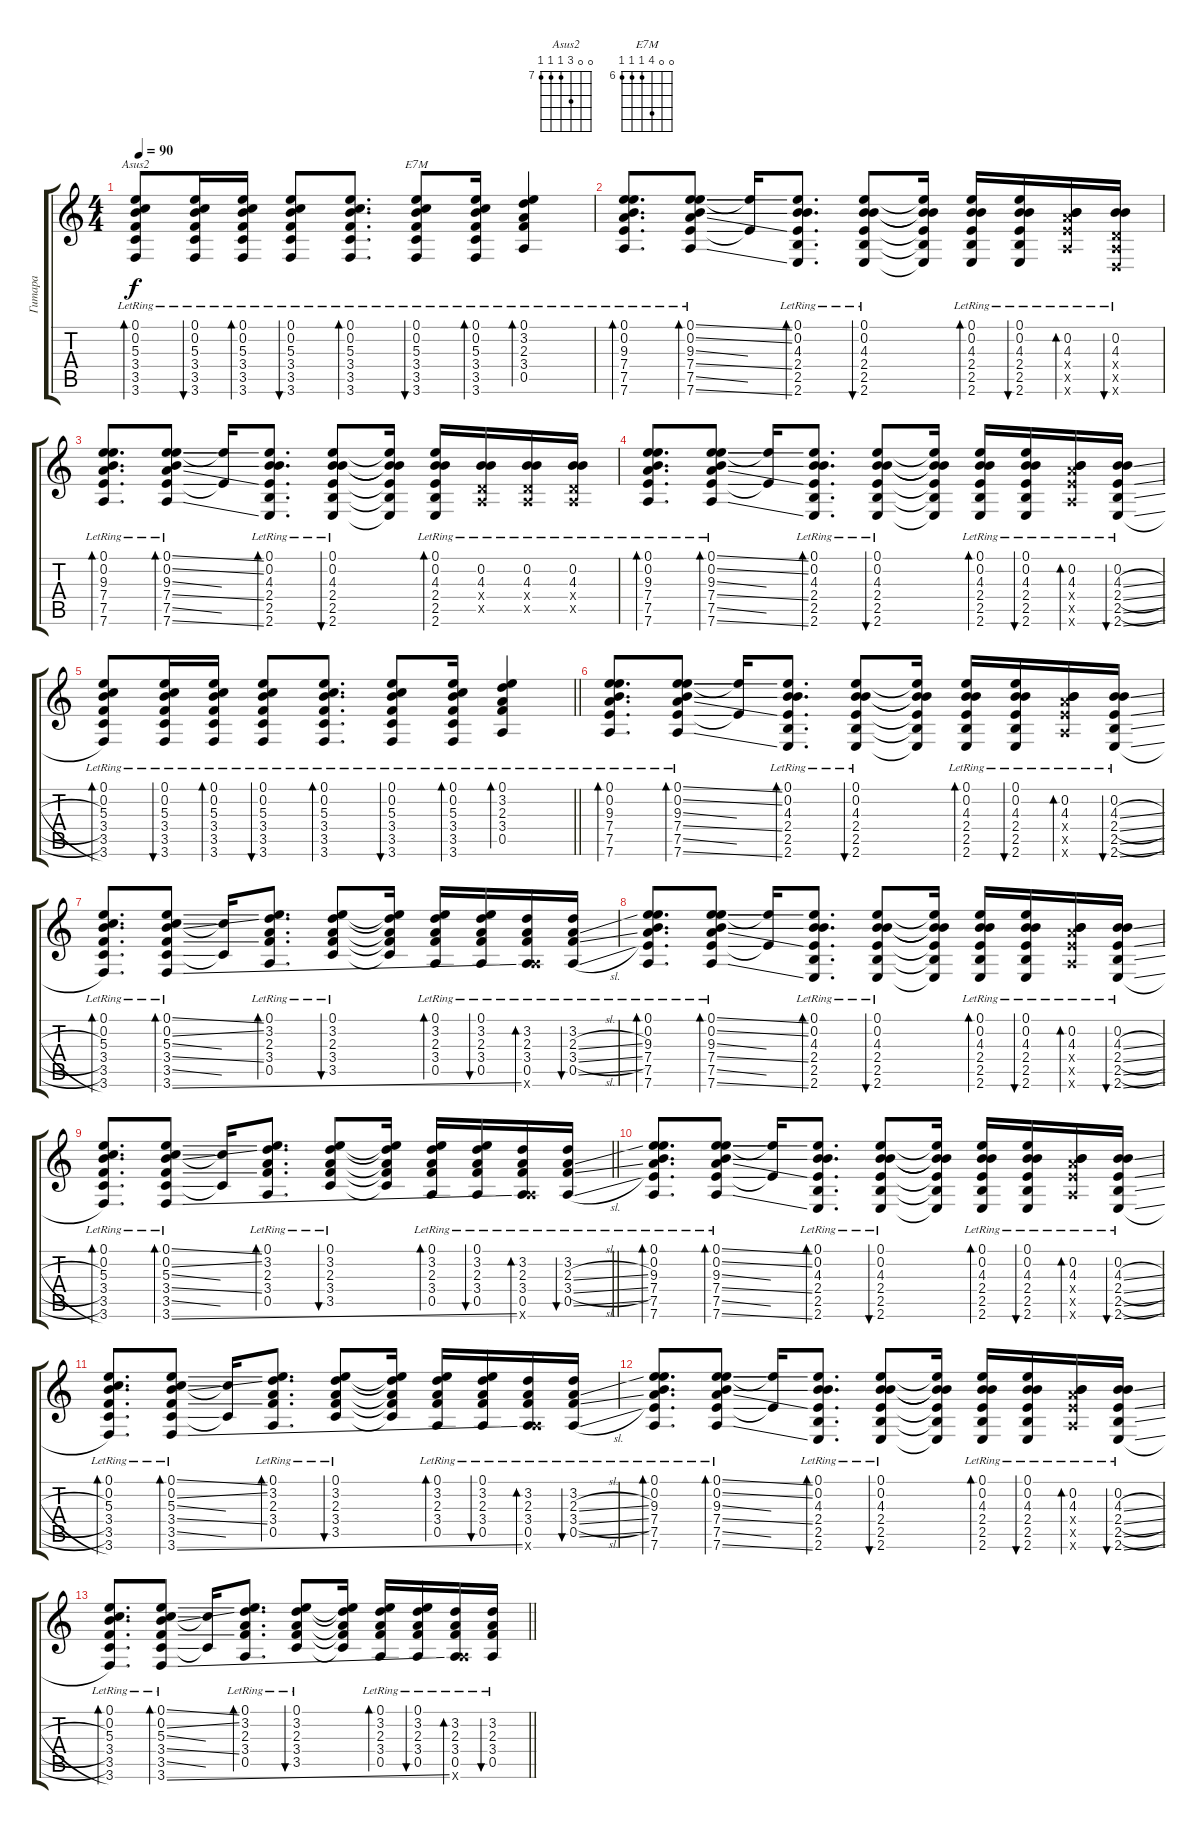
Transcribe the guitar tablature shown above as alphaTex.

\track ("Гитара" "Гитара") {instrument acousticguitarsteel}
\staff {score tabs}
\tuning (E4 B3 G3 D3 A2 D2) {hide}
\chord ("Asus2" 0 0 9 7 7 7) {firstfret 7}
\chord ("E7M" 0 0 9 6 6 6) {firstfret 6}
\ts (4 4)
\tempo 90
\clef g2
\ks c
(0.1{lr} 0.2{lr} 5.3{lr} 3.4{lr} 3.5{lr} 3.6{lr}).8{bd 60 ch "Asus2" dy f} (0.1{lr} 0.2{lr} 5.3{lr} 3.4{lr} 3.5{lr} 3.6{lr}).16{bu 60} (0.1{lr} 0.2{lr} 5.3{lr} 3.4{lr} 3.5{lr} 3.6{lr}).16{bd 60} (0.1{lr} 0.2{lr} 5.3{lr} 3.4{lr} 3.5{lr} 3.6{lr}).8{bu 60} (0.1{lr} 0.2{lr} 5.3{lr} 3.4{lr} 3.5{lr} 3.6{lr}).8{d bd 60} (0.1{lr} 0.2{lr} 5.3{lr} 3.4{lr} 3.5{lr} 3.6{lr}).8{bu 60 ch "E7M"} (0.1{lr} 0.2{lr} 5.3{lr} 3.4{lr} 3.5{lr} 3.6{lr}).16{bd 60} (0.1{lr} 3.2{lr} 2.3{lr} 3.4{lr} 0.5{lr}).4{bd 60} |
(0.1{lr} 0.2{lr} 9.3{lr} 7.4{lr} 7.5{lr} 7.6{lr}).8{d bd 60} (0.1{ss lr} 0.2{ss lr} 9.3{ss lr} 7.4{ss lr} 7.5{ss lr} 7.6{ss lr}).8{bd 60} (9.3{t} 7.5{t}).16 (0.1{lr} 0.2{lr} 4.3{lr} 2.4{lr} 2.5{lr} 2.6{lr}).8{d bd 60} (0.1{lr} 0.2{lr} 4.3{lr} 2.4{lr} 2.5{lr} 2.6{lr}).8{bu 60} (0.1{t} 0.2{t} 4.3{t} 2.4{t} 2.5{t} 2.6{t}).16 (0.1{lr} 0.2{lr} 4.3{lr} 2.4{lr} 2.5{lr} 2.6{lr}).16{bd 60} (0.1{lr} 0.2{lr} 4.3{lr} 2.4{lr} 2.5{lr} 2.6{lr}).16{bu 60} (0.2{lr} 4.3{lr} 7.4{x} 7.5{x} 7.6{x}).16{bd 60} (0.2{lr} 4.3{lr} 0.4{x} 0.5{x} 0.6{x}).16{bu 60} |
(0.1{lr} 0.2{lr} 9.3{lr} 7.4{lr} 7.5{lr} 7.6{lr}).8{d bd 60} (0.1{ss lr} 0.2{ss lr} 9.3{ss lr} 7.4{ss lr} 7.5{ss lr} 7.6{ss lr}).8{bd 60} (9.3{t} 7.5{t}).16 (0.1{lr} 0.2{lr} 4.3{lr} 2.4{lr} 2.5{lr} 2.6{lr}).8{d bd 60} (0.1{lr} 0.2{lr} 4.3{lr} 2.4{lr} 2.5{lr} 2.6{lr}).8{bu 60} (0.1{t} 0.2{t} 4.3{t} 2.4{t} 2.5{t} 2.6{t}).16 (0.1{lr} 0.2{lr} 4.3{lr} 2.4{lr} 2.5{lr} 2.6{lr}).16{bd 60} (0.2{lr} 4.3{lr} 0.4{x} 0.5{x}).16 (0.2{lr} 4.3{lr} 0.4{x} 0.5{x}).16 (0.2{lr} 4.3{lr} 0.4{x} 0.5{x}).16 |
(0.1{lr} 0.2{lr} 9.3{lr} 7.4{lr} 7.5{lr} 7.6{lr}).8{d bd 60} (0.1{ss lr} 0.2{ss lr} 9.3{ss lr} 7.4{ss lr} 7.5{ss lr} 7.6{ss lr}).8{bd 60} (9.3{t} 7.5{t}).16 (0.1{lr} 0.2{lr} 4.3{lr} 2.4{lr} 2.5{lr} 2.6{lr}).8{d bd 60} (0.1{lr} 0.2{lr} 4.3{lr} 2.4{lr} 2.5{lr} 2.6{lr}).8{bu 60} (0.1{t} 0.2{t} 4.3{t} 2.4{t} 2.5{t} 2.6{t}).16 (0.1{lr} 0.2{lr} 4.3{lr} 2.4{lr} 2.5{lr} 2.6{lr}).16{bd 60} (0.1{lr} 0.2{lr} 4.3{lr} 2.4{lr} 2.5{lr} 2.6{lr}).16{bu 60} (0.2{lr} 4.3{lr} 7.4{x} 7.5{x} 7.6{x}).16{bd 60} (0.2{lr} 4.3{sl lr} 2.4{sl lr} 2.5{sl lr} 2.6{sl lr}).16{bu 60} |
\barLineRight lightlight
(0.1{lr} 0.2{lr} 5.3{lr} 3.4{lr} 3.5{lr} 3.6{lr}).8{bd 60} (0.1{lr} 0.2{lr} 5.3{lr} 3.4{lr} 3.5{lr} 3.6{lr}).16{bu 60} (0.1{lr} 0.2{lr} 5.3{lr} 3.4{lr} 3.5{lr} 3.6{lr}).16{bd 60} (0.1{lr} 0.2{lr} 5.3{lr} 3.4{lr} 3.5{lr} 3.6{lr}).8{bu 60} (0.1{lr} 0.2{lr} 5.3{lr} 3.4{lr} 3.5{lr} 3.6{lr}).8{d bd 60} (0.1{lr} 0.2{lr} 5.3{lr} 3.4{lr} 3.5{lr} 3.6{lr}).8{bu 60} (0.1{lr} 0.2{lr} 5.3{lr} 3.4{lr} 3.5{lr} 3.6{lr}).16{bd 60} (0.1{lr} 3.2{lr} 2.3{lr} 3.4{lr} 0.5{lr}).4{bd 60} |
(0.1{lr} 0.2{lr} 9.3{lr} 7.4{lr} 7.5{lr} 7.6{lr}).8{d bd 60} (0.1{ss lr} 0.2{ss lr} 9.3{ss lr} 7.4{ss lr} 7.5{ss lr} 7.6{ss lr}).8{bd 60} (9.3{t} 7.5{t}).16 (0.1{lr} 0.2{lr} 4.3{lr} 2.4{lr} 2.5{lr} 2.6{lr}).8{d bd 60} (0.1{lr} 0.2{lr} 4.3{lr} 2.4{lr} 2.5{lr} 2.6{lr}).8{bu 60} (0.1{t} 0.2{t} 4.3{t} 2.4{t} 2.5{t} 2.6{t}).16 (0.1{lr} 0.2{lr} 4.3{lr} 2.4{lr} 2.5{lr} 2.6{lr}).16{bd 60} (0.1{lr} 0.2{lr} 4.3{lr} 2.4{lr} 2.5{lr} 2.6{lr}).16{bu 60} (0.2{lr} 4.3{lr} 7.4{x} 7.5{x} 7.6{x}).16{bd 60} (0.2{lr} 4.3{sl lr} 2.4{sl lr} 2.5{sl lr} 2.6{sl lr}).16{bu 60} |
(0.1{lr} 0.2{lr} 5.3{lr} 3.4{lr} 3.5{lr} 3.6{lr}).8{d bd 60} (0.1{ss lr} 0.2{ss lr} 5.3{ss lr} 3.4{ss lr} 3.5{ss lr} 3.6{ss lr}).8{bd 60} (5.3{t} 3.5{t}).16 (0.1{lr} 3.2{lr} 2.3{lr} 3.4{lr} 0.5{lr}).8{d bd 60} (0.1{lr} 3.2{lr} 2.3{lr} 3.4{lr} 3.5{lr}).8{bu 60} (0.1{t} 3.2{t} 2.3{t} 3.4{t} 3.5{t}).16 (0.1{lr} 3.2{lr} 2.3{lr} 3.4{lr} 0.5{lr}).16{bd 60} (0.1{lr} 3.2{lr} 2.3{lr} 3.4{lr} 0.5{lr}).16{bu 60} (3.2{lr} 2.3{lr} 3.4{lr} 0.5{lr} 7.6{x}).16{bd 60} (3.2{lr} 2.3{sl lr} 3.4{sl lr} 0.5{sl lr}).16{bu 60} |
(0.1{lr} 0.2{lr} 9.3{lr} 7.4{lr} 7.5{lr} 7.6{lr}).8{d bd 60} (0.1{ss lr} 0.2{ss lr} 9.3{ss lr} 7.4{ss lr} 7.5{ss lr} 7.6{ss lr}).8{bd 60} (9.3{t} 7.5{t}).16 (0.1{lr} 0.2{lr} 4.3{lr} 2.4{lr} 2.5{lr} 2.6{lr}).8{d bd 60} (0.1{lr} 0.2{lr} 4.3{lr} 2.4{lr} 2.5{lr} 2.6{lr}).8{bu 60} (0.1{t} 0.2{t} 4.3{t} 2.4{t} 2.5{t} 2.6{t}).16 (0.1{lr} 0.2{lr} 4.3{lr} 2.4{lr} 2.5{lr} 2.6{lr}).16{bd 60} (0.1{lr} 0.2{lr} 4.3{lr} 2.4{lr} 2.5{lr} 2.6{lr}).16{bu 60} (0.2{lr} 4.3{lr} 7.4{x} 7.5{x} 7.6{x}).16{bd 60} (0.2{lr} 4.3{sl lr} 2.4{sl lr} 2.5{sl lr} 2.6{sl lr}).16{bu 60} |
\barLineRight lightlight
(0.1{lr} 0.2{lr} 5.3{lr} 3.4{lr} 3.5{lr} 3.6{lr}).8{d bd 60} (0.1{ss lr} 0.2{ss lr} 5.3{ss lr} 3.4{ss lr} 3.5{ss lr} 3.6{ss lr}).8{bd 60} (5.3{t} 3.5{t}).16 (0.1{lr} 3.2{lr} 2.3{lr} 3.4{lr} 0.5{lr}).8{d bd 60} (0.1{lr} 3.2{lr} 2.3{lr} 3.4{lr} 3.5{lr}).8{bu 60} (0.1{t} 3.2{t} 2.3{t} 3.4{t} 3.5{t}).16 (0.1{lr} 3.2{lr} 2.3{lr} 3.4{lr} 0.5{lr}).16{bd 60} (0.1{lr} 3.2{lr} 2.3{lr} 3.4{lr} 0.5{lr}).16{bu 60} (3.2{lr} 2.3{lr} 3.4{lr} 0.5{lr} 7.6{x}).16{bd 60} (3.2{lr} 2.3{sl lr} 3.4{sl lr} 0.5{sl lr}).16{bu 60} |
(0.1{lr} 0.2{lr} 9.3{lr} 7.4{lr} 7.5{lr} 7.6{lr}).8{d bd 60} (0.1{ss lr} 0.2{ss lr} 9.3{ss lr} 7.4{ss lr} 7.5{ss lr} 7.6{ss lr}).8{bd 60} (9.3{t} 7.5{t}).16 (0.1{lr} 0.2{lr} 4.3{lr} 2.4{lr} 2.5{lr} 2.6{lr}).8{d bd 60} (0.1{lr} 0.2{lr} 4.3{lr} 2.4{lr} 2.5{lr} 2.6{lr}).8{bu 60} (0.1{t} 0.2{t} 4.3{t} 2.4{t} 2.5{t} 2.6{t}).16 (0.1{lr} 0.2{lr} 4.3{lr} 2.4{lr} 2.5{lr} 2.6{lr}).16{bd 60} (0.1{lr} 0.2{lr} 4.3{lr} 2.4{lr} 2.5{lr} 2.6{lr}).16{bu 60} (0.2{lr} 4.3{lr} 7.4{x} 7.5{x} 7.6{x}).16{bd 60} (0.2{lr} 4.3{sl lr} 2.4{sl lr} 2.5{sl lr} 2.6{sl lr}).16{bu 60} |
(0.1{lr} 0.2{lr} 5.3{lr} 3.4{lr} 3.5{lr} 3.6{lr}).8{d bd 60} (0.1{ss lr} 0.2{ss lr} 5.3{ss lr} 3.4{ss lr} 3.5{ss lr} 3.6{ss lr}).8{bd 60} (5.3{t} 3.5{t}).16 (0.1{lr} 3.2{lr} 2.3{lr} 3.4{lr} 0.5{lr}).8{d bd 60} (0.1{lr} 3.2{lr} 2.3{lr} 3.4{lr} 3.5{lr}).8{bu 60} (0.1{t} 3.2{t} 2.3{t} 3.4{t} 3.5{t}).16 (0.1{lr} 3.2{lr} 2.3{lr} 3.4{lr} 0.5{lr}).16{bd 60} (0.1{lr} 3.2{lr} 2.3{lr} 3.4{lr} 0.5{lr}).16{bu 60} (3.2{lr} 2.3{lr} 3.4{lr} 0.5{lr} 7.6{x}).16{bd 60} (3.2{lr} 2.3{sl lr} 3.4{sl lr} 0.5{sl lr}).16{bu 60} |
(0.1{lr} 0.2{lr} 9.3{lr} 7.4{lr} 7.5{lr} 7.6{lr}).8{d bd 60} (0.1{ss lr} 0.2{ss lr} 9.3{ss lr} 7.4{ss lr} 7.5{ss lr} 7.6{ss lr}).8{bd 60} (9.3{t} 7.5{t}).16 (0.1{lr} 0.2{lr} 4.3{lr} 2.4{lr} 2.5{lr} 2.6{lr}).8{d bd 60} (0.1{lr} 0.2{lr} 4.3{lr} 2.4{lr} 2.5{lr} 2.6{lr}).8{bu 60} (0.1{t} 0.2{t} 4.3{t} 2.4{t} 2.5{t} 2.6{t}).16 (0.1{lr} 0.2{lr} 4.3{lr} 2.4{lr} 2.5{lr} 2.6{lr}).16{bd 60} (0.1{lr} 0.2{lr} 4.3{lr} 2.4{lr} 2.5{lr} 2.6{lr}).16{bu 60} (0.2{lr} 4.3{lr} 7.4{x} 7.5{x} 7.6{x}).16{bd 60} (0.2{lr} 4.3{sl lr} 2.4{sl lr} 2.5{sl lr} 2.6{sl lr}).16{bu 60} |
\barLineRight lightlight
(0.1{lr} 0.2{lr} 5.3{lr} 3.4{lr} 3.5{lr} 3.6{lr}).8{d bd 60} (0.1{ss lr} 0.2{ss lr} 5.3{ss lr} 3.4{ss lr} 3.5{ss lr} 3.6{ss lr}).8{bd 60} (5.3{t} 3.5{t}).16 (0.1{lr} 3.2{lr} 2.3{lr} 3.4{lr} 0.5{lr}).8{d bd 60} (0.1{lr} 3.2{lr} 2.3{lr} 3.4{lr} 3.5{lr}).8{bu 60} (0.1{t} 3.2{t} 2.3{t} 3.4{t} 3.5{t}).16 (0.1{lr} 3.2{lr} 2.3{lr} 3.4{lr} 0.5{lr}).16{bd 60} (0.1{lr} 3.2{lr} 2.3{lr} 3.4{lr} 0.5{lr}).16{bu 60} (3.2{lr} 2.3{lr} 3.4{lr} 0.5{lr} 7.6{x}).16{bd 60} (3.2{lr} 2.3{lr} 3.4{lr} 0.5{lr}).16{bu 60}
